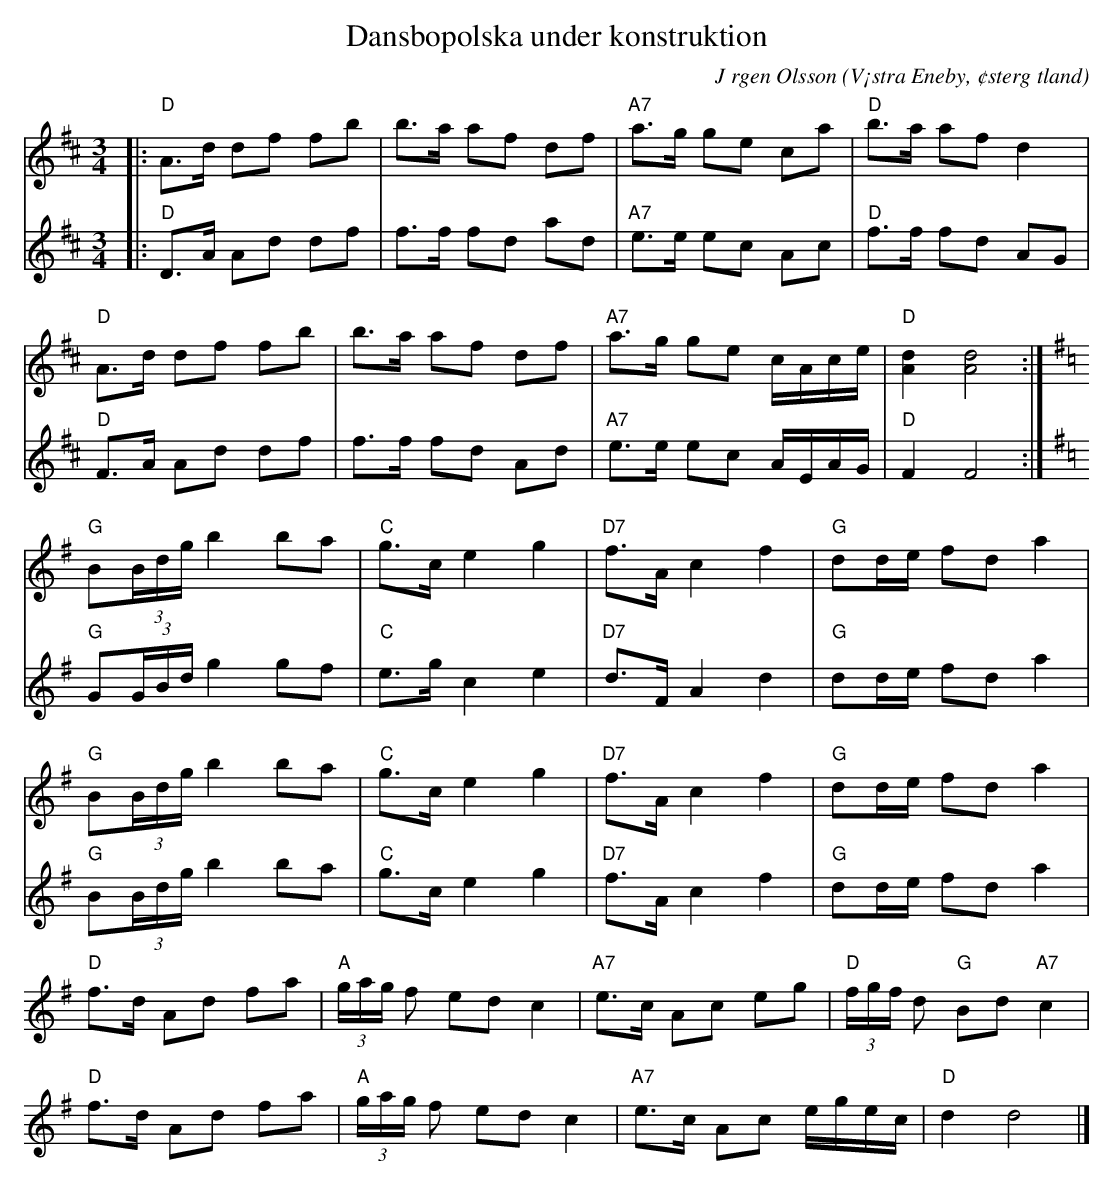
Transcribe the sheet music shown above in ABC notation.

X:1
T:Dansbopolska under konstruktion
C:J rgen Olsson
O:V¡stra Eneby, ¢sterg tland
M:3/4
L:1/8
K:D
V:1
|:"D"A>d df fb|b>a af df|"A7"a>g ge ca|"D"b>a af d2|
"D"A>d df fb|b>a af df|"A7"a>g ge c/A/c/e/|"D"[dA]2 [dA]4:|
[K:G]"G"B(3B/d/g/ b2 ba|"C"g>c e2 g2|"D7"f>A c2 f2|"G" dd/e/ fd a2|
"G"B(3B/d/g/ b2 ba|"C"g>c e2 g2|"D7"f>A c2 f2|"G" dd/e/ fd a2|
"D"f>d Ad fa|"A"(3g/a/g/ f ed c2|"A7"e>c Ac eg|"D"(3f/g/f/ d "G"Bd "A7"c2|
"D"f>d Ad fa|"A"(3g/a/g/ f ed c2|"A7"e>c Ac e/g/e/c/|"D"d2 d4 |]
V:2
|:"D"D>A Ad df|f>f fd ad|"A7"e>e ec Ac|"D"f>f fd AG|
"D"F>A Ad df|f>f fd Ad|"A7"e>e ec A/E/A/G/|"D"F2 F4:|
[K:G]"G"G(3G/B/d/ g2 gf|"C"e>g c2 e2|"D7"d>F A2 d2|"G" dd/e/ fd a2|
"G"B(3B/d/g/ b2 ba|"C"g>c e2 g2|"D7"f>A c2 f2|"G" dd/e/ fd a2|
